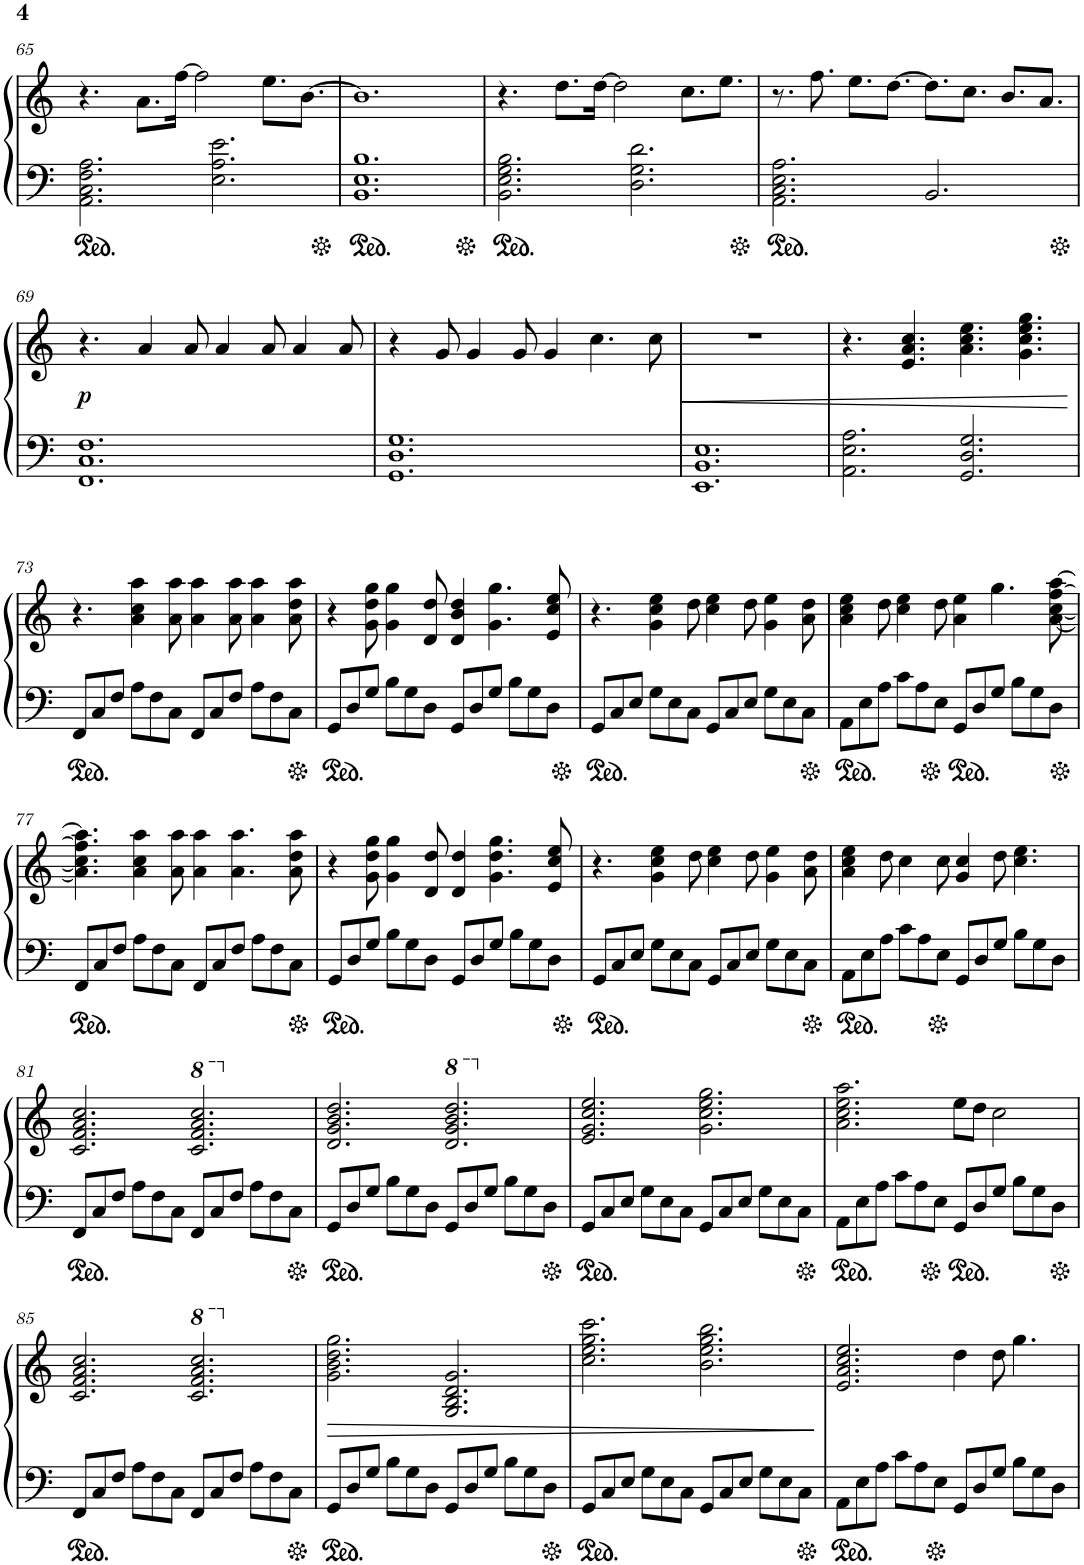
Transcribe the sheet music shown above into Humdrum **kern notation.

**kern	**kern	**dynam
*part1	*part1	*part1
*staff2	*staff1	*staff1/2
*I"피아노	*	*
!!LO:PB:g=z
*clefF4	*clefG2	*
*k[]	*k[]	*
*M12/8	*M12/8	*
=65	=65	=65
2.AA\ 2.C\ 2.F\ 2.A\	4.r	.
.	8.a\L	.
.	[16ff\Jk	.
.	2ff\]	.
2.E\ 2.A\ 2.e\	.	.
.	8.ee\L	.
.	[8.b\J	.
=66	=66	=66
1.BB 1.E 1.B	1.b]	.
=67	=67	=67
2.BB\ 2.E\ 2.G\ 2.B\	4.r	.
.	8.dd\L	.
.	[16dd\Jk	.
.	2dd\]	.
2.D\ 2.G\ 2.d\	.	.
.	8.cc\L	.
.	8.ee\J	.
=68	=68	=68
2.AA\ 2.C\ 2.E\ 2.A\	8.r	.
.	8.ff\	.
.	8.ee\L	.
.	[8.dd\J	.
2.BB/	8.dd\L]	.
.	8.cc\J	.
.	8.b/L	.
.	8.a/J	.
!!LO:LB:g=z
=69	=69	=69
!	!	!LO:DY:b
1.FF 1.C 1.F	4.r	p
.	4a/	.
.	8a/	.
.	4a/	.
.	8a/	.
.	4a/	.
.	8a/	.
=70	=70	=70
1.GG 1.D 1.G	4r	.
.	8g/	.
.	4g/	.
.	8g/	.
.	4g/	.
.	4.cc\	.
.	8cc\	.
=71	=71	=71
!	!	!LO:HP:b
1.EE 1.BB 1.E	1.r	<
=72	=72	=72
2.AA\ 2.E\ 2.A\	4.r	.
.	4.e/ 4.a/ 4.cc/	.
2.GG/ 2.D/ 2.G/	4.a\ 4.cc\ 4.ee\	.
.	4.g\ 4.cc\ 4.ee\ 4.gg\	.
.	.	[
!!LO:LB:g=z
=73	=73	=73
8FF/L	4.r	.
8C/	.	.
8F/J	.	.
8A\L	4a\ 4cc\ 4aa\	.
8F\	.	.
8C\J	8a\ 8aa\	.
8FF/L	4a\ 4aa\	.
8C/	.	.
8F/J	8a\ 8aa\	.
8A\L	4a\ 4aa\	.
8F\	.	.
8C\J	8a\ 8dd\ 8aa\	.
=74	=74	=74
8GG/L	4r	.
8D/	.	.
8G/J	8g\ 8dd\ 8gg\	.
8B\L	4g\ 4gg\	.
8G\	.	.
8D\J	8d/ 8dd/	.
8GG/L	4d/ 4b/ 4dd/	.
8D/	.	.
8G/J	4.g\ 4.gg\	.
8B\L	.	.
8G\	.	.
8D\J	8e/ 8cc/ 8ee/	.
=75	=75	=75
8GG/L	4.r	.
8C/	.	.
8E/J	.	.
8G\L	4g\ 4cc\ 4ee\	.
8E\	.	.
8C\J	8dd\	.
8GG/L	4cc\ 4ee\	.
8C/	.	.
8E/J	8dd\	.
8G\L	4g\ 4ee\	.
8E\	.	.
8C\J	8a\ 8dd\	.
=76	=76	=76
8AA\L	4a\ 4cc\ 4ee\	.
8E\	.	.
8A\J	8dd\	.
8c\L	4cc\ 4ee\	.
8A\	.	.
8E\J	8dd\	.
8GG/L	4a\ 4ee\	.
8D/	.	.
8G/J	4.gg\	.
8B\L	.	.
8G\	.	.
8D\J	[8a\ [8cc\ [8ff\ [8aa\	.
!!LO:LB:g=z
=77	=77	=77
8FF/L	4.a\] 4.cc\] 4.ff\] 4.aa\]	.
8C/	.	.
8F/J	.	.
8A\L	4a\ 4cc\ 4aa\	.
8F\	.	.
8C\J	8a\ 8aa\	.
8FF/L	4a\ 4aa\	.
8C/	.	.
8F/J	4.a\ 4.aa\	.
8A\L	.	.
8F\	.	.
8C\J	8a\ 8dd\ 8aa\	.
=78	=78	=78
8GG/L	4r	.
8D/	.	.
8G/J	8g\ 8dd\ 8gg\	.
8B\L	4g\ 4gg\	.
8G\	.	.
8D\J	8d/ 8dd/	.
8GG/L	4d/ 4dd/	.
8D/	.	.
8G/J	4.g\ 4.dd\ 4.gg\	.
8B\L	.	.
8G\	.	.
8D\J	8e/ 8cc/ 8ee/	.
=79	=79	=79
8GG/L	4.r	.
8C/	.	.
8E/J	.	.
8G\L	4g\ 4cc\ 4ee\	.
8E\	.	.
8C\J	8dd\	.
8GG/L	4cc\ 4ee\	.
8C/	.	.
8E/J	8dd\	.
8G\L	4g\ 4ee\	.
8E\	.	.
8C\J	8a\ 8dd\	.
=80	=80	=80
8AA\L	4a\ 4cc\ 4ee\	.
8E\	.	.
8A\J	8dd\	.
8c\L	4cc\	.
8A\	.	.
8E\J	8cc\	.
8GG/L	4g/ 4cc/	.
8D/	.	.
8G/J	8dd\	.
8B\L	4.cc\ 4.ee\	.
8G\	.	.
8D\J	.	.
!!LO:LB:g=z
=81	=81	=81
8FF/L	2.c/ 2.f/ 2.a/ 2.cc/	.
8C/	.	.
8F/J	.	.
8A\L	.	.
8F\	.	.
8C\J	.	.
*	*8va	*
8FF/L	2.cc/ 2.ff/ 2.aa/ 2.ccc/	.
8C/	.	.
8F/J	.	.
8A\L	.	.
8F\	.	.
8C\J	.	.
=82	=82	=82
*	*X8va	*
8GG/L	2.d/ 2.g/ 2.b/ 2.dd/	.
8D/	.	.
8G/J	.	.
8B\L	.	.
8G\	.	.
8D\J	.	.
*	*8va	*
8GG/L	2.dd/ 2.gg/ 2.bb/ 2.ddd/	.
8D/	.	.
8G/J	.	.
8B\L	.	.
8G\	.	.
8D\J	.	.
=83	=83	=83
*	*X8va	*
8GG/L	2.e/ 2.g/ 2.cc/ 2.ee/	.
8C/	.	.
8E/J	.	.
8G\L	.	.
8E\	.	.
8C\J	.	.
8GG/L	2.g\ 2.cc\ 2.ee\ 2.gg\	.
8C/	.	.
8E/J	.	.
8G\L	.	.
8E\	.	.
8C\J	.	.
=84	=84	=84
8AA\L	2.a\ 2.cc\ 2.ee\ 2.aa\	.
8E\	.	.
8A\J	.	.
8c\L	.	.
8A\	.	.
8E\J	.	.
8GG/L	8ee\L	.
8D/	8dd\J	.
8G/J	2cc\	.
8B\L	.	.
8G\	.	.
8D\J	.	.
!!LO:LB:g=z
=85	=85	=85
8FF/L	2.c/ 2.f/ 2.a/ 2.cc/	.
8C/	.	.
8F/J	.	.
8A\L	.	.
8F\	.	.
8C\J	.	.
*	*8va	*
8FF/L	2.cc/ 2.ff/ 2.aa/ 2.ccc/	.
8C/	.	.
8F/J	.	.
8A\L	.	.
8F\	.	.
8C\J	.	.
=86	=86	=86
*	*X8va	*
!	!	!LO:HP:b
8GG/L	2.g\ 2.b\ 2.dd\ 2.gg\	>
8D/	.	.
8G/J	.	.
8B\L	.	.
8G\	.	.
8D\J	.	.
8GG/L	2.G/ 2.B/ 2.d/ 2.g/	.
8D/	.	.
8G/J	.	.
8B\L	.	.
8G\	.	.
8D\J	.	.
=87	=87	=87
8GG/L	2.cc\ 2.ee\ 2.gg\ 2.ccc\	.
8C/	.	.
8E/J	.	.
8G\L	.	.
8E\	.	.
8C\J	.	.
8GG/L	2.b\ 2.ee\ 2.gg\ 2.bb\	.
8C/	.	.
8E/J	.	.
8G\L	.	.
8E\	.	.
8C\J	.	.
.	.	]
=88	=88	=88
8AA\L	2.e/ 2.a/ 2.cc/ 2.ee/	.
8E\	.	.
8A\J	.	.
8c\L	.	.
8A\	.	.
8E\J	.	.
8GG/L	4dd\	.
8D/	.	.
8G/J	8dd\	.
8B\L	4.gg\	.
8G\	.	.
8D\J	.	.
=	=	=
*-	*-	*-
